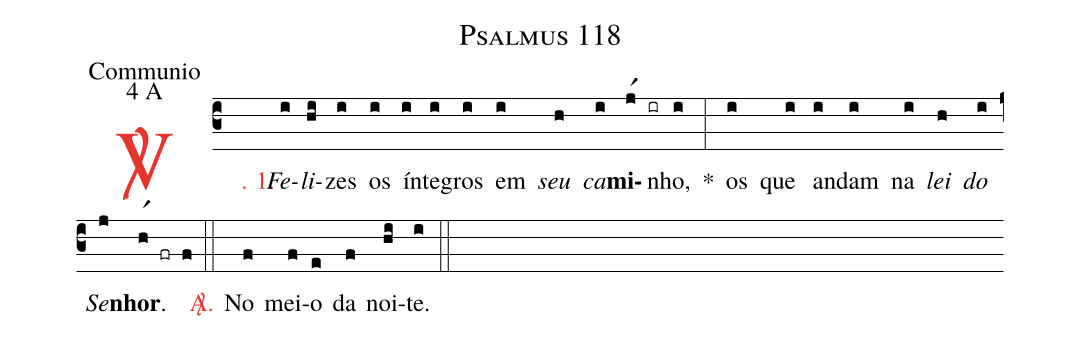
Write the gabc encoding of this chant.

name: Psalmus 118;
office-part: Communio;
mode: 4;
mode-differentia: A;
%%
(c3)

<c><sp>V/</sp>. 1.</c>() <i>Fe</i>(i)<i>li</i>(hi)zes(i) os(i) ín(i)te(i)gros(i) em(i) <i>seu</i>(h) <i>ca</i>(i)<b>mi</b>(jr1 ir)nho,(i) *(:) os(i) que(i) an(i)dam(i) na(i) <i>lei</i>(h) <i>do</i>(i) <i>Se</i>(j)<nlba><b>nhor</b>.</nlba>(hr1 fr f)

(::)

<nlba><c><sp>A/</sp>.</c>() No</nlba>(f) mei(f)o(e) da(f) noi(hi)te.(i)

(::)
